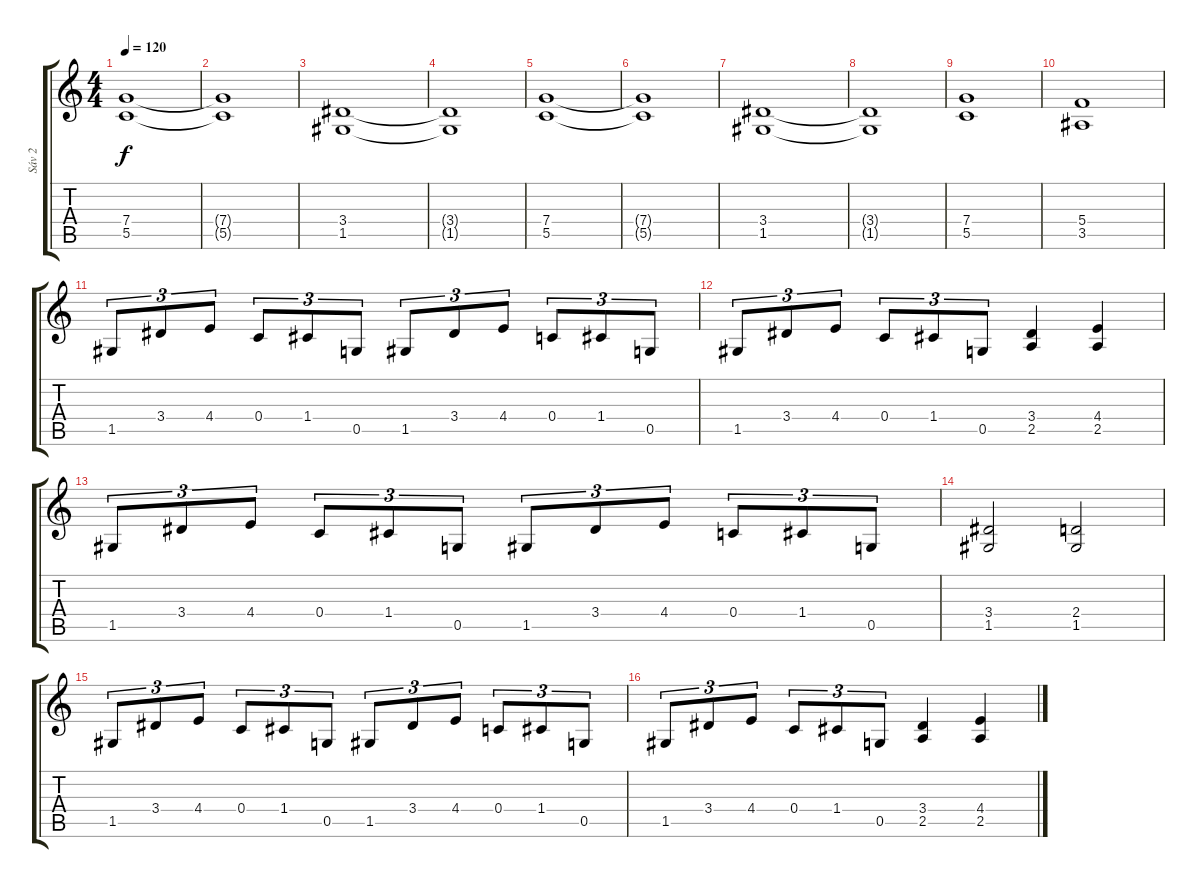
\track ("Sáv 2" "Sáv 2") {instrument distortionguitar}
\staff {score tabs}
\tuning (D4 A3 F3 C3 G2 D2) {hide}
\ts (4 4)
\tempo 120
\clef g2
\ks c
(7.4 5.5).1{dy f} |
(7.4{t} 5.5{t}).1 |
(3.4 1.5).1 |
(3.4{t} 1.5{t}).1 |
(7.4 5.5).1 |
(7.4{t} 5.5{t}).1 |
(3.4 1.5).1 |
(3.4{t} 1.5{t}).1 |
(7.4 5.5).1 |
(5.4 3.5).1 |
1.5.8{tu (3 2)} 3.4.8{tu (3 2)} 4.4.8{tu (3 2)} 0.4.8{tu (3 2)} 1.4.8{tu (3 2)} 0.5.8{tu (3 2)} 1.5.8{tu (3 2)} 3.4.8{tu (3 2)} 4.4.8{tu (3 2)} 0.4.8{tu (3 2)} 1.4.8{tu (3 2)} 0.5.8{tu (3 2)} |
1.5.8{tu (3 2)} 3.4.8{tu (3 2)} 4.4.8{tu (3 2)} 0.4.8{tu (3 2)} 1.4.8{tu (3 2)} 0.5.8{tu (3 2)} (3.4 2.5).4 (4.4 2.5).4 |
1.5.8{tu (3 2)} 3.4.8{tu (3 2)} 4.4.8{tu (3 2)} 0.4.8{tu (3 2)} 1.4.8{tu (3 2)} 0.5.8{tu (3 2)} 1.5.8{tu (3 2)} 3.4.8{tu (3 2)} 4.4.8{tu (3 2)} 0.4.8{tu (3 2)} 1.4.8{tu (3 2)} 0.5.8{tu (3 2)} |
(3.4 1.5).2 (2.4 1.5).2 |
1.5.8{tu (3 2)} 3.4.8{tu (3 2)} 4.4.8{tu (3 2)} 0.4.8{tu (3 2)} 1.4.8{tu (3 2)} 0.5.8{tu (3 2)} 1.5.8{tu (3 2)} 3.4.8{tu (3 2)} 4.4.8{tu (3 2)} 0.4.8{tu (3 2)} 1.4.8{tu (3 2)} 0.5.8{tu (3 2)} |
1.5.8{tu (3 2)} 3.4.8{tu (3 2)} 4.4.8{tu (3 2)} 0.4.8{tu (3 2)} 1.4.8{tu (3 2)} 0.5.8{tu (3 2)} (3.4 2.5).4 (4.4 2.5).4
